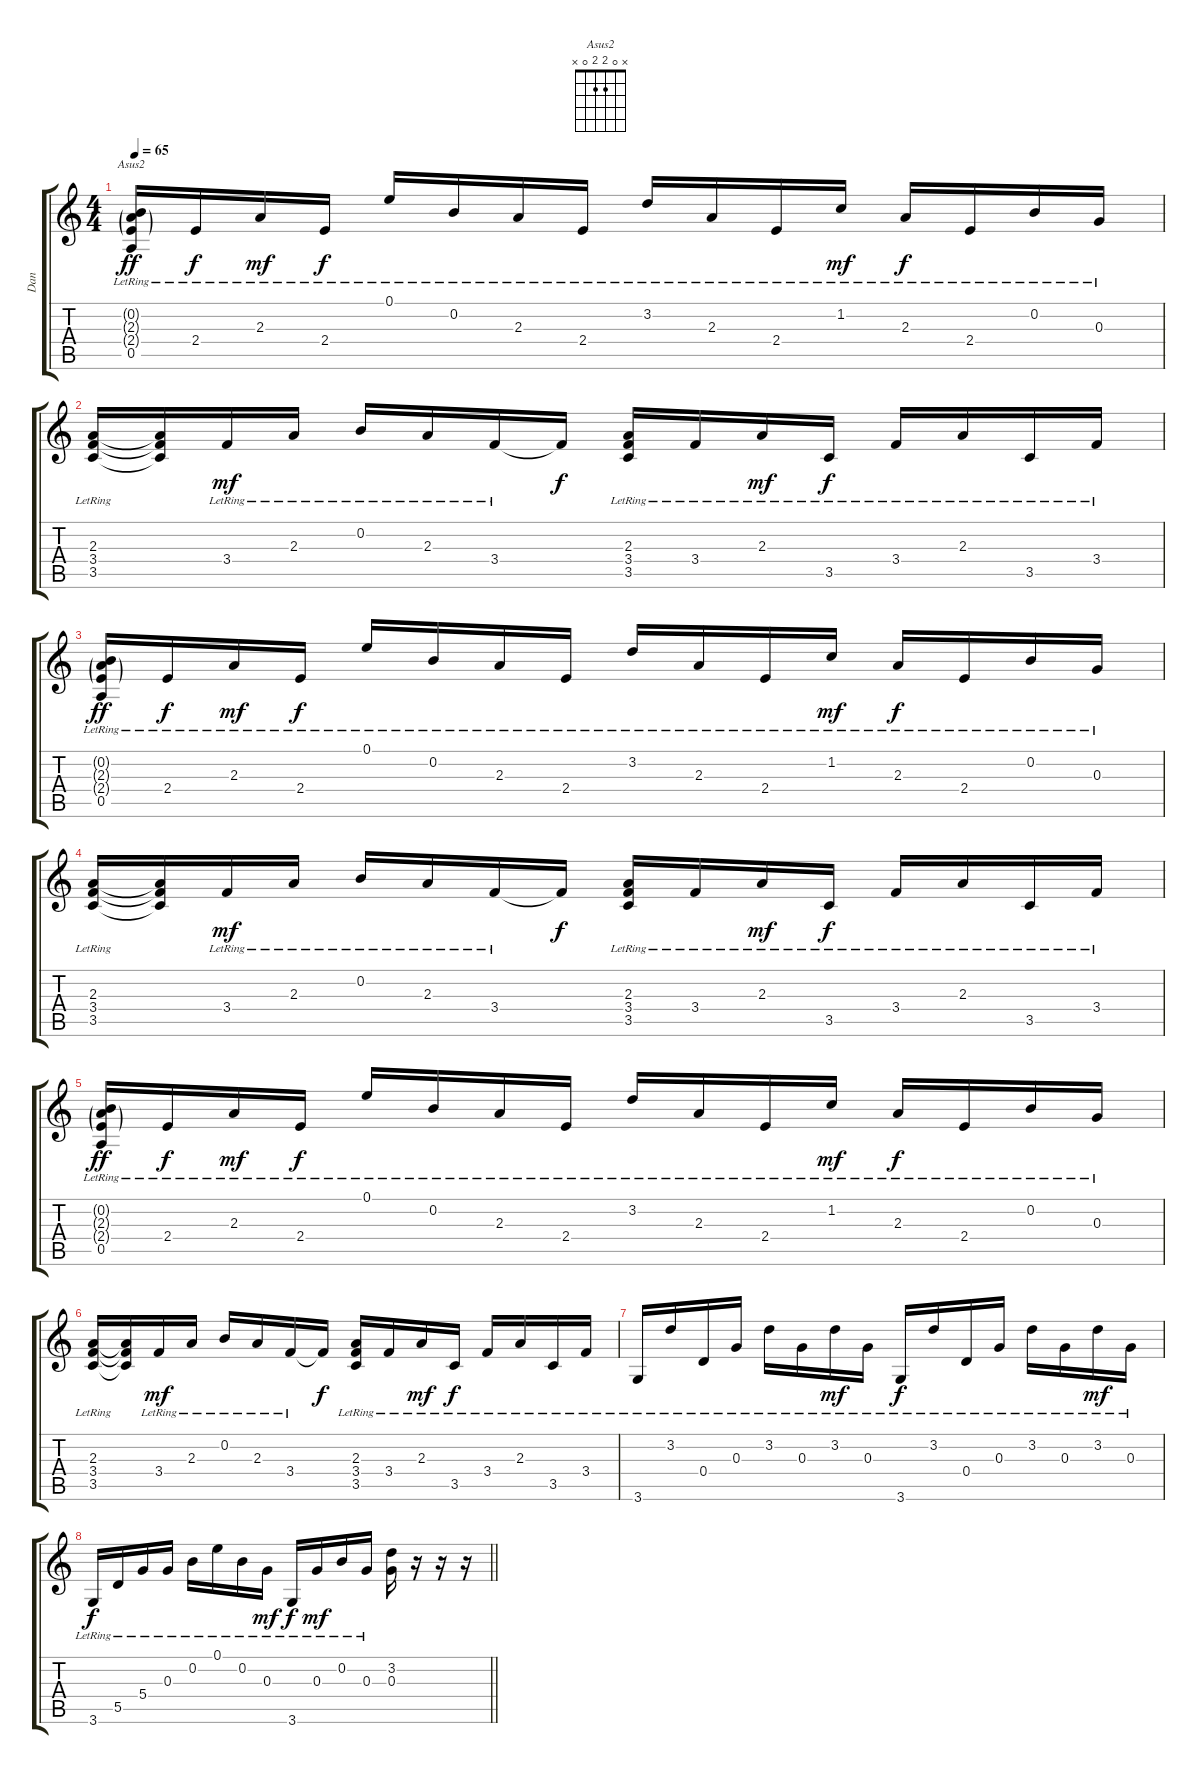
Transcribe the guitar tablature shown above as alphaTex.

\track ("Dan" "Dan") {instrument acousticguitarsteel}
\staff {score tabs}
\tuning (E4 B3 G3 D3 A2 E2) {hide}
\chord ("Asus2" x 0 2 2 0 x)
\ts (4 4)
\tempo 65
\clef g2
\ks c
(0.2{g lr} 2.3{g lr} 2.4{g lr} 0.5{lr}).16{ch "Asus2" dy ff} 2.4{lr}.16{dy f} 2.3{lr}.16{dy mf} 2.4{lr}.16{dy f} 0.1{lr}.16 0.2{lr}.16 2.3{lr}.16 2.4{lr}.16 3.2{lr}.16 2.3{lr}.16 2.4{lr}.16 1.2{lr}.16{dy mf} 2.3{lr}.16{dy f} 2.4{lr}.16 0.2{lr}.16 0.3{lr}.16 |
(2.3{lr} 3.4{lr} 3.5{lr}).16 (2.3{t} 3.4{t} 3.5{t}).16 3.4{lr}.16{dy mf} 2.3{lr}.16 0.2{lr}.16 2.3{lr}.16 3.4{lr}.16 3.4{t}.16{dy f} (2.3{lr} 3.4{lr} 3.5{lr}).16 3.4{lr}.16 2.3{lr}.16{dy mf} 3.5{lr}.16{dy f} 3.4{lr}.16 2.3{lr}.16 3.5{lr}.16 3.4{lr}.16 |
(0.2{g lr} 2.3{g lr} 2.4{g lr} 0.5{lr}).16{dy ff} 2.4{lr}.16{dy f} 2.3{lr}.16{dy mf} 2.4{lr}.16{dy f} 0.1{lr}.16 0.2{lr}.16 2.3{lr}.16 2.4{lr}.16 3.2{lr}.16 2.3{lr}.16 2.4{lr}.16 1.2{lr}.16{dy mf} 2.3{lr}.16{dy f} 2.4{lr}.16 0.2{lr}.16 0.3{lr}.16 |
(2.3{lr} 3.4{lr} 3.5{lr}).16 (2.3{t} 3.4{t} 3.5{t}).16 3.4{lr}.16{dy mf} 2.3{lr}.16 0.2{lr}.16 2.3{lr}.16 3.4{lr}.16 3.4{t}.16{dy f} (2.3{lr} 3.4{lr} 3.5{lr}).16 3.4{lr}.16 2.3{lr}.16{dy mf} 3.5{lr}.16{dy f} 3.4{lr}.16 2.3{lr}.16 3.5{lr}.16 3.4{lr}.16 |
(0.2{g lr} 2.3{g lr} 2.4{g lr} 0.5{lr}).16{dy ff} 2.4{lr}.16{dy f} 2.3{lr}.16{dy mf} 2.4{lr}.16{dy f} 0.1{lr}.16 0.2{lr}.16 2.3{lr}.16 2.4{lr}.16 3.2{lr}.16 2.3{lr}.16 2.4{lr}.16 1.2{lr}.16{dy mf} 2.3{lr}.16{dy f} 2.4{lr}.16 0.2{lr}.16 0.3{lr}.16 |
(2.3{lr} 3.4{lr} 3.5{lr}).16 (2.3{t} 3.4{t} 3.5{t}).16 3.4{lr}.16{dy mf} 2.3{lr}.16 0.2{lr}.16 2.3{lr}.16 3.4{lr}.16 3.4{t}.16{dy f} (2.3{lr} 3.4{lr} 3.5{lr}).16 3.4{lr}.16 2.3{lr}.16{dy mf} 3.5{lr}.16{dy f} 3.4{lr}.16 2.3{lr}.16 3.5{lr}.16 3.4{lr}.16 |
3.6{lr}.16 3.2{lr}.16 0.4{lr}.16 0.3{lr}.16 3.2{lr}.16 0.3{lr}.16 3.2{lr}.16{dy mf} 0.3{lr}.16 3.6{lr}.16{dy f} 3.2{lr}.16 0.4{lr}.16 0.3{lr}.16 3.2{lr}.16 0.3{lr}.16 3.2{lr}.16{dy mf} 0.3{lr}.16 |
\barLineRight lightlight
3.6{lr}.16{dy f} 5.5{lr}.16 5.4{lr}.16 0.3{lr}.16 0.2{lr}.16 0.1{lr}.16 0.2{lr}.16 0.3{lr}.16{dy mf} 3.6{lr}.16{dy f} 0.3{lr}.16{dy mf} 0.2{lr}.16 0.3{lr}.16 (3.2 0.3).16 r.16 r.16 r.16
